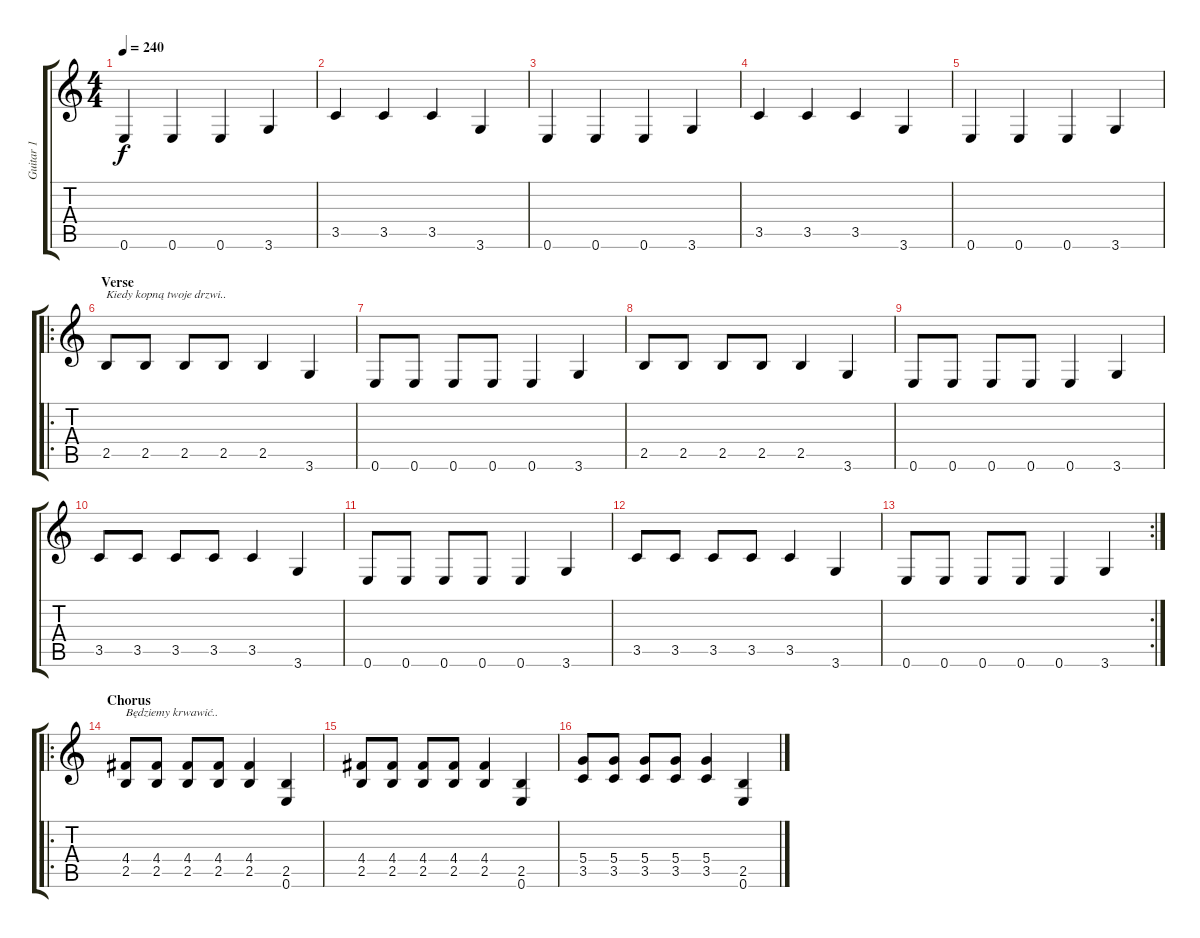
\track ("Guitar 1" "Guitar 1") {instrument distortionguitar}
\staff {score tabs}
\tuning (E4 B3 G3 D3 A2 E2) {hide}
\ts (4 4)
\tempo 240
\clef g2
\ks c
0.6.4{dy f} 0.6.4 0.6.4 3.6.4 |
3.5.4 3.5.4 3.5.4 3.6.4 |
0.6.4 0.6.4 0.6.4 3.6.4 |
3.5.4 3.5.4 3.5.4 3.6.4 |
0.6.4 0.6.4 0.6.4 3.6.4 |
\ro
\section ("" "Verse")
2.5.8{txt "Kiedy kopną twoje drzwi.."} 2.5.8 2.5.8 2.5.8 2.5.4 3.6.4 |
0.6.8 0.6.8 0.6.8 0.6.8 0.6.4 3.6.4 |
2.5.8 2.5.8 2.5.8 2.5.8 2.5.4 3.6.4 |
0.6.8 0.6.8 0.6.8 0.6.8 0.6.4 3.6.4 |
3.5.8 3.5.8 3.5.8 3.5.8 3.5.4 3.6.4 |
0.6.8 0.6.8 0.6.8 0.6.8 0.6.4 3.6.4 |
3.5.8 3.5.8 3.5.8 3.5.8 3.5.4 3.6.4 |
\rc 2
0.6.8 0.6.8 0.6.8 0.6.8 0.6.4 3.6.4 |
\ro
\section ("" "Chorus")
(4.4 2.5).8{txt "Będziemy krwawić.."} (4.4 2.5).8 (4.4 2.5).8 (4.4 2.5).8 (4.4 2.5).4 (2.5 0.6).4 |
(4.4 2.5).8 (4.4 2.5).8 (4.4 2.5).8 (4.4 2.5).8 (4.4 2.5).4 (2.5 0.6).4 |
(5.4 3.5).8 (5.4 3.5).8 (5.4 3.5).8 (5.4 3.5).8 (5.4 3.5).4 (2.5 0.6).4
